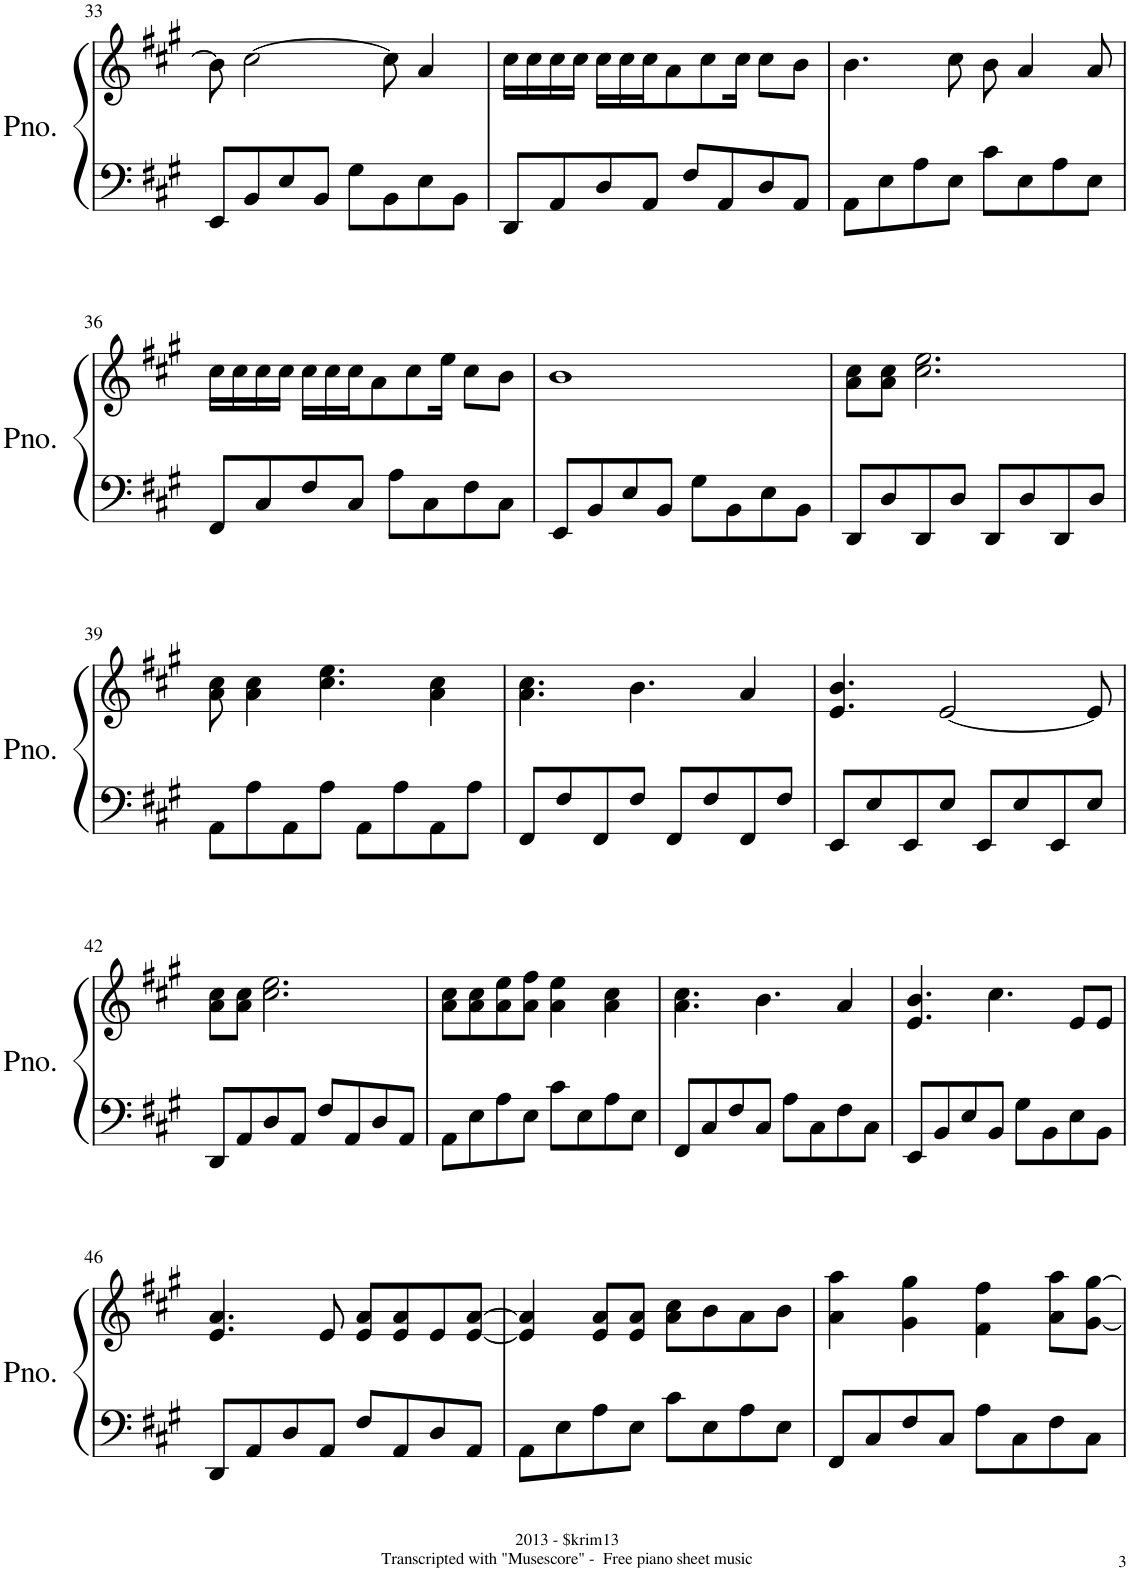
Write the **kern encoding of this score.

**kern	**kern
*part1	*part1
*staff2	*staff1
*I"Piano	*
*I'Pno.	*
!!LO:PB:g=z
*clefF4	*clefG2
*k[f#c#g#]	*k[f#c#g#]
*M4/4	*M4/4
=33	=33
8EE/L	8b\]
8BB/	[2cc#\
8E/	.
8BB/J	.
8G#\L	.
8BB\	8cc#\]
8E\	4a/
8BB\J	.
=34	=34
8DD/L	16cc#\LL
.	16cc#\
8AA/	16cc#\
.	16cc#\JJ
8D/	16cc#\LL
.	16cc#\
8AA/J	16cc#\J
.	8a\
8F#/L	.
.	8cc#\
8AA/	.
.	16cc#\Jk
8D/	8cc#\L
8AA/J	8b\J
=35	=35
8AA\L	4.b\
8E\	.
8A\	.
8E\J	8cc#\
8c#\L	8b\
8E\	4a/
8A\	.
8E\J	8a/
!!LO:LB:g=z
=36	=36
8FF#/L	16cc#\LL
.	16cc#\
8C#/	16cc#\
.	16cc#\JJ
8F#/	16cc#\LL
.	16cc#\
8C#/J	16cc#\J
.	8a\
8A\L	.
.	8cc#\
8C#\	.
.	16ee\Jk
8F#\	8cc#\L
8C#\J	8b\J
=37	=37
8EE/L	1b
8BB/	.
8E/	.
8BB/J	.
8G#\L	.
8BB\	.
8E\	.
8BB\J	.
=38	=38
8DD/L	8a\ 8cc#\L
8D/	8a\ 8cc#\J
8DD/	2.cc#\ 2.ee\
8D/J	.
8DD/L	.
8D/	.
8DD/	.
8D/J	.
!!LO:LB:g=z
=39	=39
8AA\L	8a\ 8cc#\
8A\	4a\ 4cc#\
8AA\	.
8A\J	4.cc#\ 4.ee\
8AA\L	.
8A\	.
8AA\	4a\ 4cc#\
8A\J	.
=40	=40
8FF#/L	4.a\ 4.cc#\
8F#/	.
8FF#/	.
8F#/J	4.b\
8FF#/L	.
8F#/	.
8FF#/	4a/
8F#/J	.
=41	=41
8EE/L	4.e/ 4.b/
8E/	.
8EE/	.
8E/J	[2e/
8EE/L	.
8E/	.
8EE/	.
8E/J	8e/]
!!LO:LB:g=z
=42	=42
8DD/L	8a\ 8cc#\L
8AA/	8a\ 8cc#\J
8D/	2.cc#\ 2.ee\
8AA/J	.
8F#/L	.
8AA/	.
8D/	.
8AA/J	.
=43	=43
8AA\L	8a\ 8cc#\L
8E\	8a\ 8cc#\
8A\	8a\ 8ee\
8E\J	8a\ 8ff#\J
8c#\L	4a\ 4ee\
8E\	.
8A\	4a\ 4cc#\
8E\J	.
=44	=44
8FF#/L	4.a\ 4.cc#\
8C#/	.
8F#/	.
8C#/J	4.b\
8A\L	.
8C#\	.
8F#\	4a/
8C#\J	.
=45	=45
8EE/L	4.e/ 4.b/
8BB/	.
8E/	.
8BB/J	4.cc#\
8G#\L	.
8BB\	.
8E\	8e/L
8BB\J	8e/J
!!LO:LB:g=z
=46	=46
8DD/L	4.e/ 4.a/
8AA/	.
8D/	.
8AA/J	8e/
8F#/L	8e/ 8a/L
8AA/	8e/ 8a/
8D/	8e/
8AA/J	[8e/ [8a/J
=47	=47
8AA\L	4e/] 4a/]
8E\	.
8A\	8e/ 8a/L
8E\J	8e/ 8a/J
8c#\L	8a\ 8cc#\L
8E\	8b\
8A\	8a\
8E\J	8b\J
=48	=48
8FF#/L	4a\ 4aa\
8C#/	.
8F#/	4g#\ 4gg#\
8C#/J	.
8A\L	4f#\ 4ff#\
8C#\	.
8F#\	8a\ 8aa\L
8C#\J	[8g#\ [8gg#\J
=	=
*-	*-
